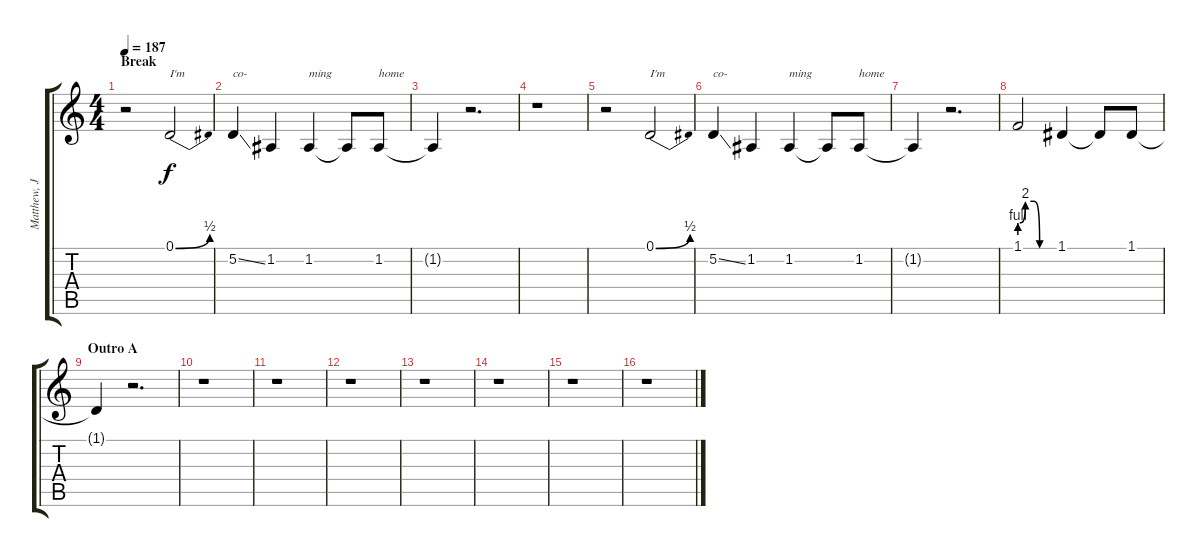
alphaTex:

\track ("Matthew, Jason - Backing Vocals" "Matthew, J") {instrument oboe}
\staff {score tabs}
\tuning (D4 A3 F3 C3 G2 C2) {hide}
\ts (4 4)
\section ("" "Break")
\tempo 187
\clef g2
\ks c
r.2{dy f} 0.1{be (bend 0 0 60 2)}.2{txt "I'm"} |
5.2{ss}.4{txt "co-"} 1.2.4 1.2.4{txt "ming"} 1.2{t}.8 1.2.8{txt "home"} |
1.2{t}.4 r.2{d} |
r.1 |
r.2 0.1{be (bend 0 0 60 2)}.2{txt "I'm"} |
5.2{ss}.4{txt "co-"} 1.2.4 1.2.4{txt "ming"} 1.2{t}.8 1.2.8{txt "home"} |
1.2{t}.4 r.2{d} |
1.1{be (custom 0 4 10 8 25 8 35 0 60 0)}.2 1.1.4 1.1{t}.8 1.1.8 |
\section ("" "Outro A")
1.1{t}.4 r.2{d} |
r.1 |
r.1 |
r.1 |
r.1 |
r.1 |
r.1 |
r.1
